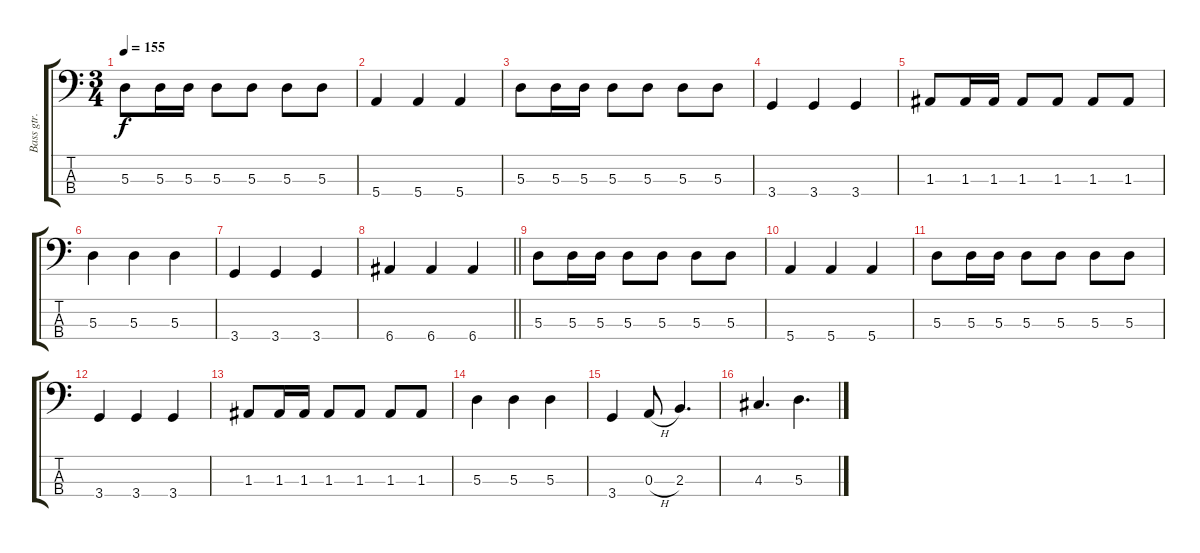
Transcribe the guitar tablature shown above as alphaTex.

\track ("Bass gtr." "Bass gtr.") {instrument electricbassfinger}
\staff {score tabs}
\tuning (G2 D2 A1 E1) {hide}
\ts (3 4)
\tempo 155
\clef f4
\ks c
5.3.8{dy f} 5.3.16 5.3.16 5.3.8 5.3.8 5.3.8 5.3.8 |
5.4.4 5.4.4 5.4.4 |
5.3.8 5.3.16 5.3.16 5.3.8 5.3.8 5.3.8 5.3.8 |
3.4.4 3.4.4 3.4.4 |
1.3.8 1.3.16 1.3.16 1.3.8 1.3.8 1.3.8 1.3.8 |
5.3.4 5.3.4 5.3.4 |
3.4.4 3.4.4 3.4.4 |
\barLineRight lightlight
6.4.4 6.4.4 6.4.4 |
5.3.8 5.3.16 5.3.16 5.3.8 5.3.8 5.3.8 5.3.8 |
5.4.4 5.4.4 5.4.4 |
5.3.8 5.3.16 5.3.16 5.3.8 5.3.8 5.3.8 5.3.8 |
3.4.4 3.4.4 3.4.4 |
1.3.8 1.3.16 1.3.16 1.3.8 1.3.8 1.3.8 1.3.8 |
5.3.4 5.3.4 5.3.4 |
3.4.4 0.3{h}.8 2.3.4{d} |
4.3.4{d} 5.3.4{d}
